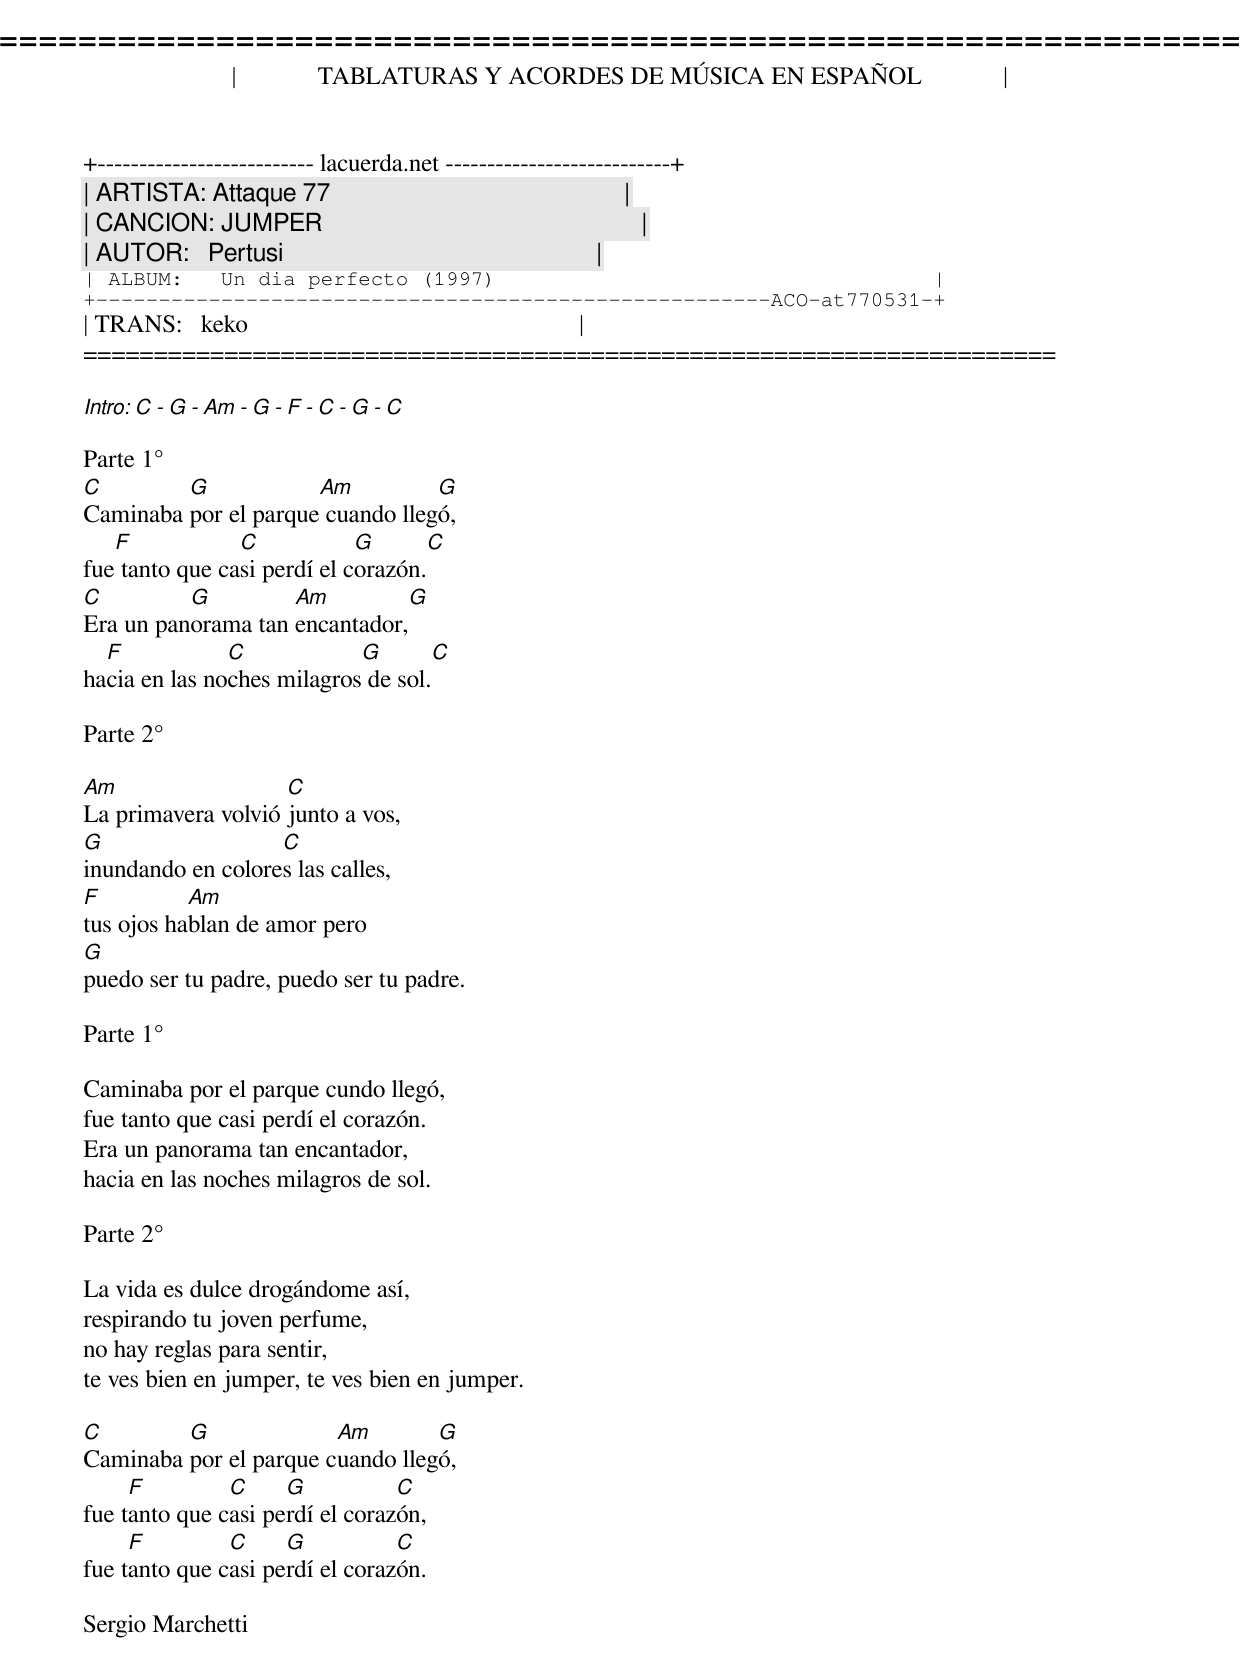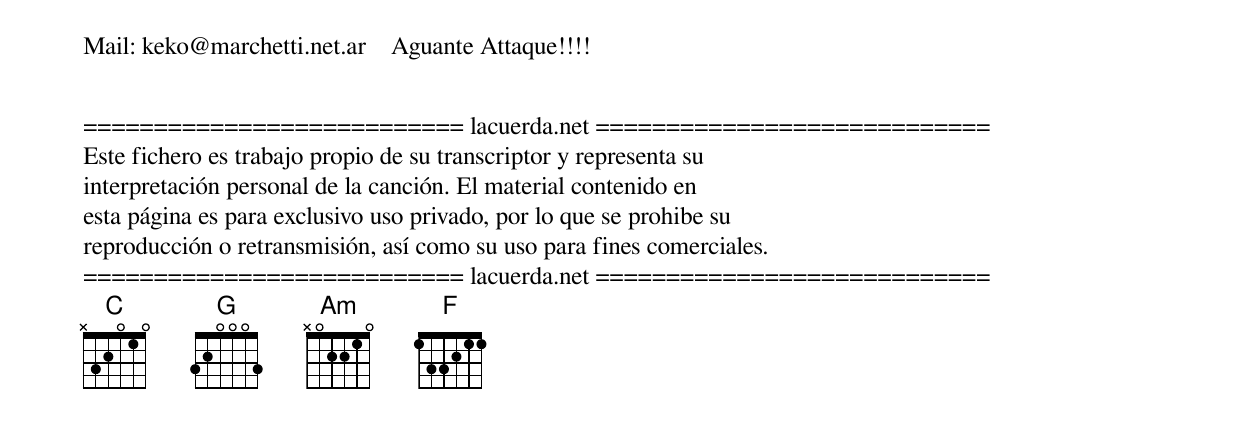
=====================================================================
|             TABLATURAS Y ACORDES DE MÚSICA EN ESPAÑOL             |
+-------------------------- lacuerda.net ---------------------------+
| ARTISTA: Attaque 77                                               |
| CANCION: JUMPER                                                   |
| AUTOR:   Pertusi                                                  |
| ALBUM:   Un dia perfecto (1997)                                   |
+------------------------------------------------------ACO-at770531-+
| TRANS:   keko                                                     |
=====================================================================

Intro: C - G - Am - G - F - C - G - C

Parte 1°
C        G            Am          G
Caminaba por el parque cuando llegó,
   F            C            G            C
fue tanto que casi perdí el corazón.
C         G         Am            G
Era un panorama tan encantador,
  F            C            G            C
hacia en las noches milagros de sol.

Parte 2°

Am                  C
La primavera volvió junto a vos,
G                  C
inundando en colores las calles,
F          Am
tus ojos hablan de amor pero
G
puedo ser tu padre, puedo ser tu padre.

Parte 1°

Caminaba por el parque cundo llegó,
fue tanto que casi perdí el corazón.
Era un panorama tan encantador,
hacia en las noches milagros de sol.

Parte 2°

La vida es dulce drogándome así,
respirando tu joven perfume,
no hay reglas para sentir,
te ves bien en jumper, te ves bien en jumper.

C        G              Am        G
Caminaba por el parque cuando llegó,
     F         C     G           C
fue tanto que casi perdí el corazón,
     F         C     G           C
fue tanto que casi perdí el corazón.

Sergio Marchetti
Mail: keko@marchetti.net.ar    Aguante Attaque!!!!


=========================== lacuerda.net ============================
Este fichero es trabajo propio de su transcriptor y representa su
interpretación personal de la canción. El material contenido en
esta página es para exclusivo uso privado, por lo que se prohibe su
reproducción o retransmisión, así como su uso para fines comerciales.
=========================== lacuerda.net ============================
